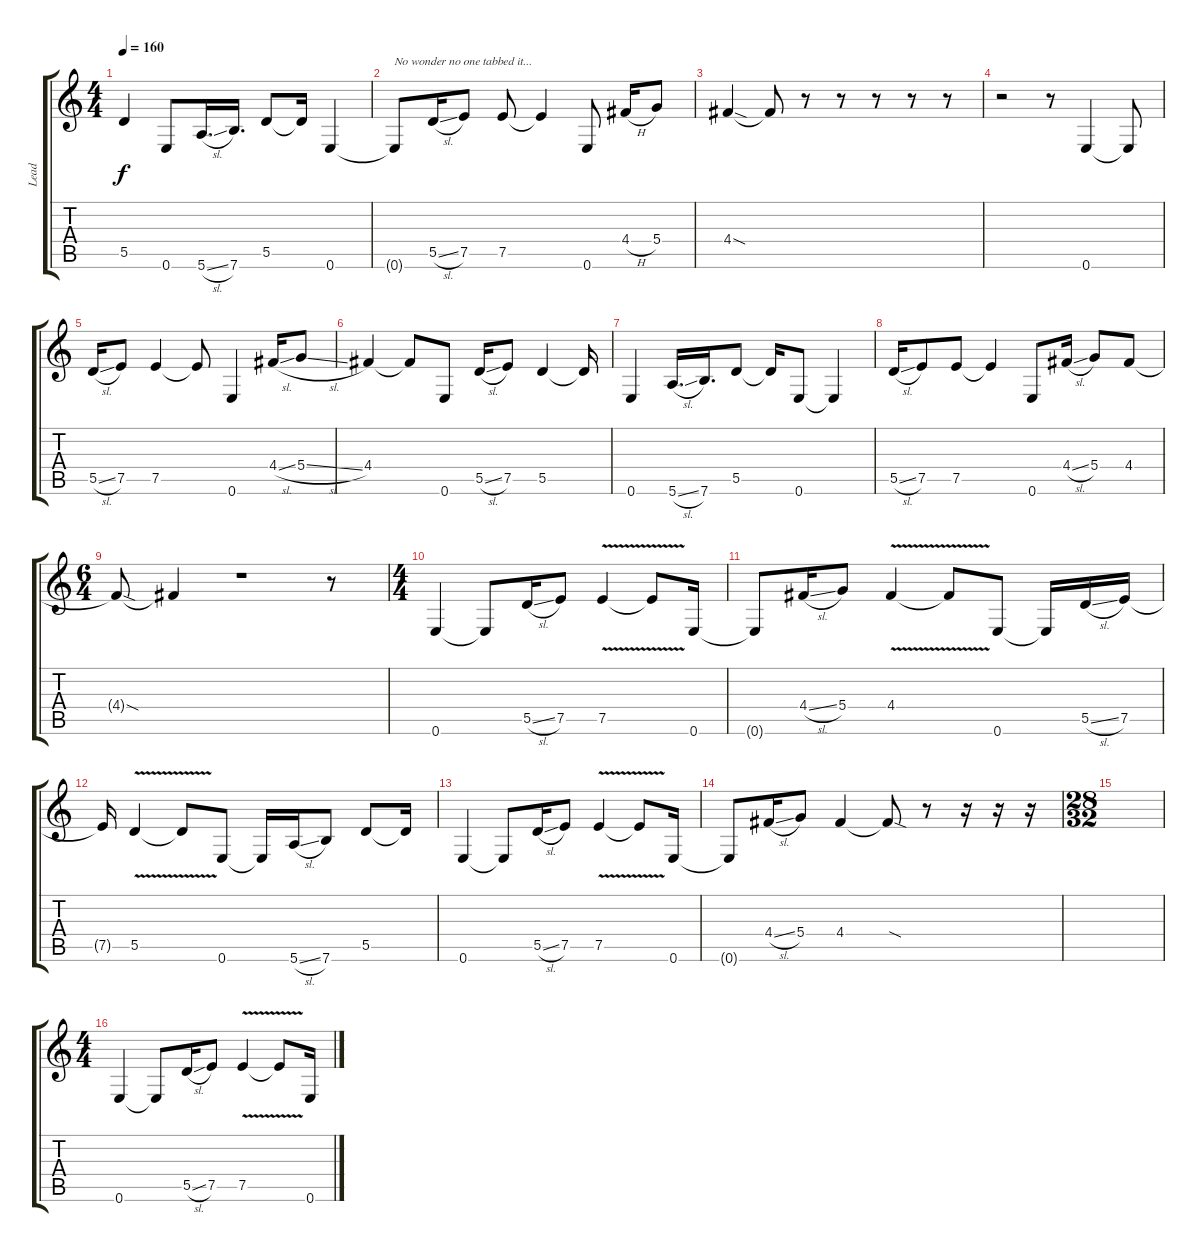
\track ("Lead" "Lead") {instrument distortionguitar}
\staff {score tabs}
\tuning (E4 B3 G3 D3 A2 E2) {hide}
\ts (4 4)
\tempo 160
\clef g2
\ks c
5.5{t}.4{dy f} 0.6.8 5.6{sl}.16{d} 7.6.16{d} 5.5.8 5.5{t}.16 0.6.4 |
0.6{t}.8{txt "No wonder no one tabbed it..."} 5.5{sl}.16 7.5.8 7.5.8 7.5{t}.4 0.6.8 4.4{h}.16 5.4.8 |
4.4{sod}.4 4.4{t}.8 r.8 r.8 r.8 r.8 r.8 |
r.2 r.8 0.6.4 0.6{t}.8 |
5.5{sl}.16 7.5.8 7.5.4 7.5{t}.8 0.6.4 4.4{sl}.16 5.4{sl}.8 |
4.4.4 4.4{t}.8 0.6.8 5.5{sl}.16 7.5.8 5.5.4 5.5{t}.16 |
0.6.4 5.6{sl}.16{d} 7.6.16{d} 5.5.8 5.5{t}.16 0.6.8 0.6{t}.4 |
5.5{sl}.16 7.5.8 7.5.8 7.5{t}.4 0.6.8 4.4{sl}.16 5.4.8 4.4.8 |
\ts (6 4)
4.4{sod t}.8 4.4{t}.4 r.1 r.8 |
\ts (4 4)
0.6.4 0.6{t}.8 5.5{sl}.16 7.5.8 7.5{v}.4 7.5{t}.8 0.6.16 |
0.6{t}.8 4.4{sl}.16 5.4.8 4.4{v}.4 4.4{t}.8 0.6.8 0.6{t}.16 5.5{sl}.16 7.5.16 |
7.5{t}.16 5.5{v}.4 5.5{t}.8 0.6.8 0.6{t}.16 5.6{sl}.16 7.6.8 5.5.8 5.5{t}.16 |
0.6.4 0.6{t}.8 5.5{sl}.16 7.5.8 7.5{v}.4 7.5{t}.8 0.6.16 |
0.6{t}.8 4.4{sl}.16 5.4.8 4.4.4 4.4{sod t}.8 r.8 r.16 r.16 r.16 |
\ts (28 32)
|
\ts (4 4)
0.6.4 0.6{t}.8 5.5{sl}.16 7.5.8 7.5{v}.4 7.5{t}.8 0.6.16
